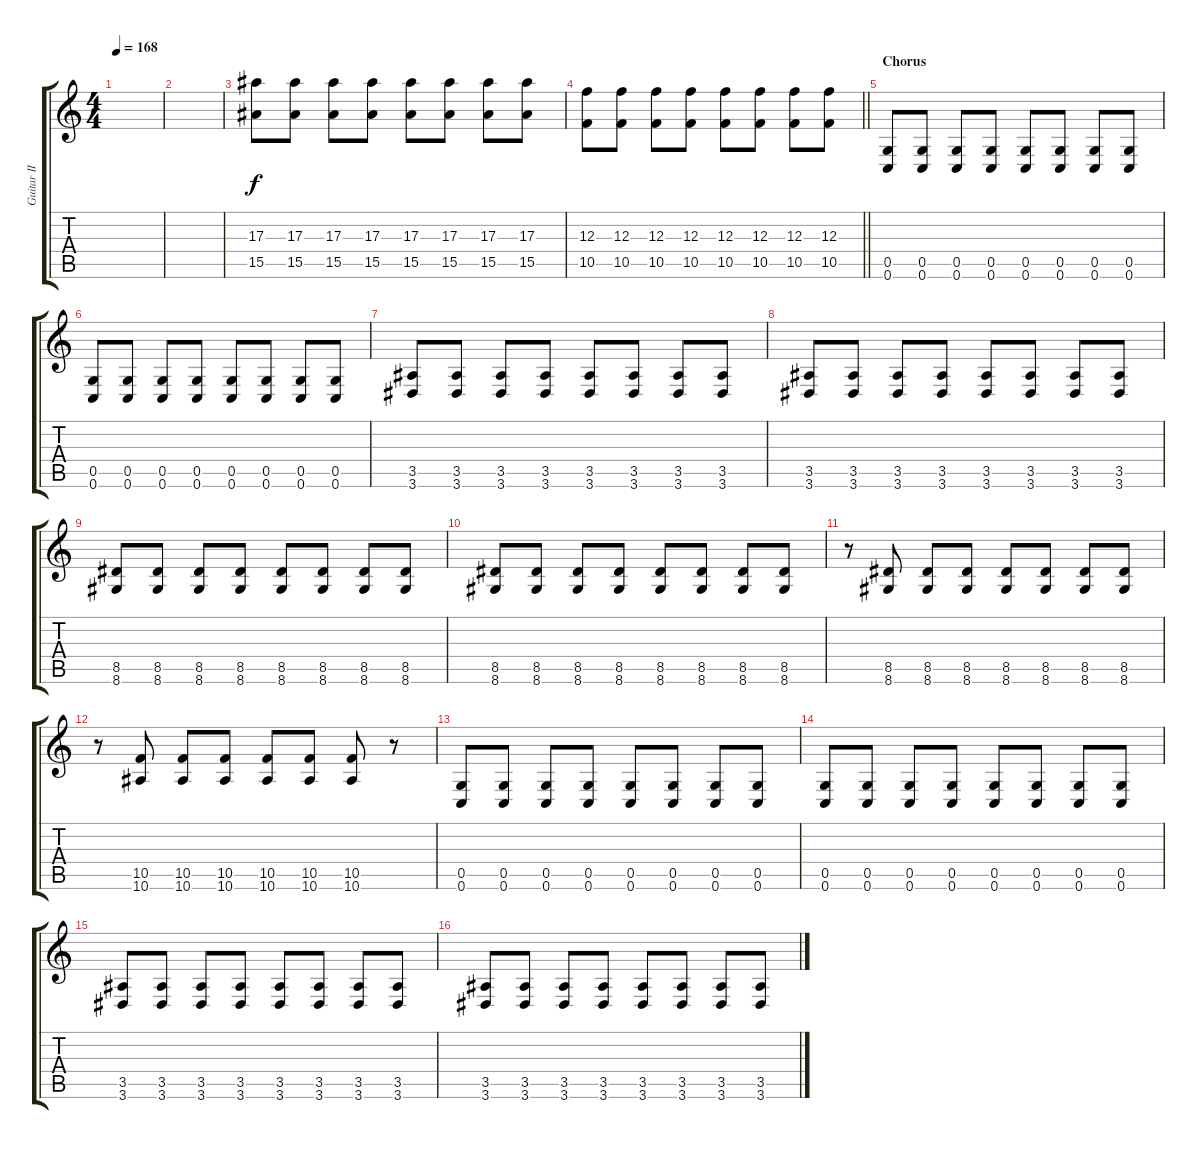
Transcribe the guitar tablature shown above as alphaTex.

\track ("Guitar II" "Guitar II") {instrument overdrivenguitar}
\staff {score tabs}
\tuning (D4 A3 F3 C3 G2 C2) {hide}
\ts (4 4)
\tempo 168
\clef g2
\ks c
|
|
(17.3 15.5).8 (17.3 15.5).8 (17.3 15.5).8 (17.3 15.5).8 (17.3 15.5).8 (17.3 15.5).8 (17.3 15.5).8 (17.3 15.5).8 |
\barLineRight lightlight
(12.3 10.5).8 (12.3 10.5).8 (12.3 10.5).8 (12.3 10.5).8 (12.3 10.5).8 (12.3 10.5).8 (12.3 10.5).8 (12.3 10.5).8 |
\section ("" "Chorus")
(0.5 0.6).8 (0.5 0.6).8 (0.5 0.6).8 (0.5 0.6).8 (0.5 0.6).8 (0.5 0.6).8 (0.5 0.6).8 (0.5 0.6).8 |
(0.5 0.6).8 (0.5 0.6).8 (0.5 0.6).8 (0.5 0.6).8 (0.5 0.6).8 (0.5 0.6).8 (0.5 0.6).8 (0.5 0.6).8 |
(3.5 3.6).8 (3.5 3.6).8 (3.5 3.6).8 (3.5 3.6).8 (3.5 3.6).8 (3.5 3.6).8 (3.5 3.6).8 (3.5 3.6).8 |
(3.5 3.6).8 (3.5 3.6).8 (3.5 3.6).8 (3.5 3.6).8 (3.5 3.6).8 (3.5 3.6).8 (3.5 3.6).8 (3.5 3.6).8 |
(8.5 8.6).8 (8.5 8.6).8 (8.5 8.6).8 (8.5 8.6).8 (8.5 8.6).8 (8.5 8.6).8 (8.5 8.6).8 (8.5 8.6).8 |
(8.5 8.6).8 (8.5 8.6).8 (8.5 8.6).8 (8.5 8.6).8 (8.5 8.6).8 (8.5 8.6).8 (8.5 8.6).8 (8.5 8.6).8 |
r.8 (8.5 8.6).8 (8.5 8.6).8 (8.5 8.6).8 (8.5 8.6).8 (8.5 8.6).8 (8.5 8.6).8 (8.5 8.6).8 |
r.8 (10.5 10.6).8 (10.5 10.6).8 (10.5 10.6).8 (10.5 10.6).8 (10.5 10.6).8 (10.5 10.6).8 r.8 |
(0.5 0.6).8 (0.5 0.6).8 (0.5 0.6).8 (0.5 0.6).8 (0.5 0.6).8 (0.5 0.6).8 (0.5 0.6).8 (0.5 0.6).8 |
(0.5 0.6).8 (0.5 0.6).8 (0.5 0.6).8 (0.5 0.6).8 (0.5 0.6).8 (0.5 0.6).8 (0.5 0.6).8 (0.5 0.6).8 |
(3.5 3.6).8 (3.5 3.6).8 (3.5 3.6).8 (3.5 3.6).8 (3.5 3.6).8 (3.5 3.6).8 (3.5 3.6).8 (3.5 3.6).8 |
(3.5 3.6).8 (3.5 3.6).8 (3.5 3.6).8 (3.5 3.6).8 (3.5 3.6).8 (3.5 3.6).8 (3.5 3.6).8 (3.5 3.6).8
